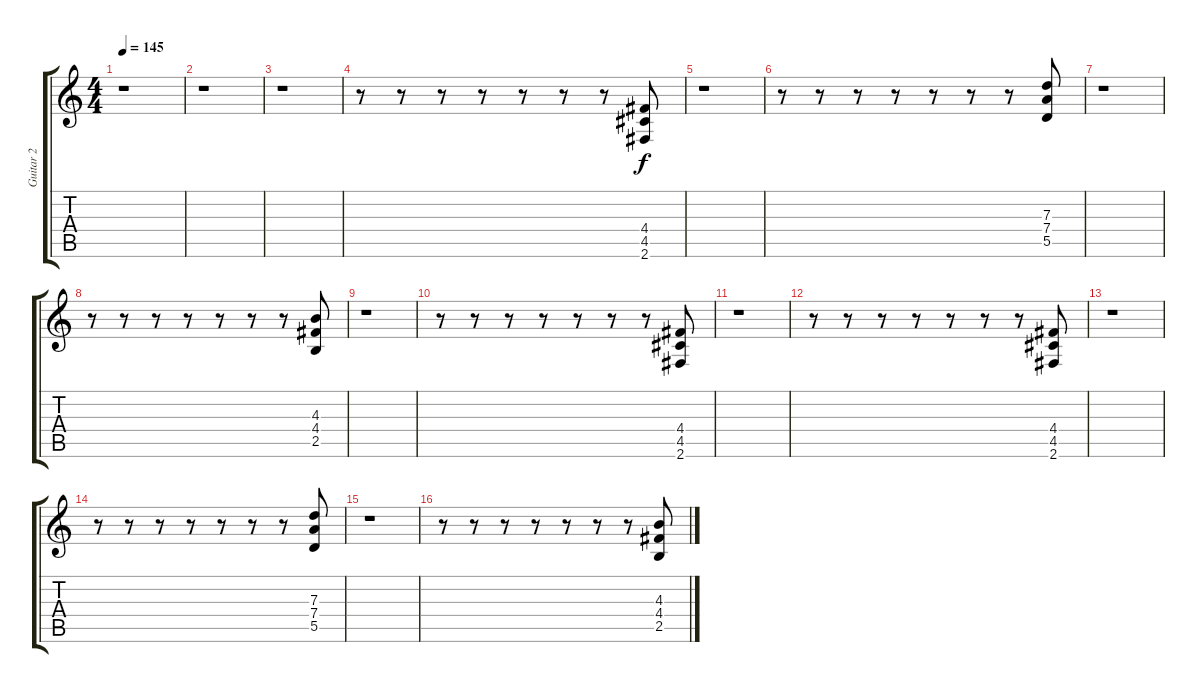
\track ("Guitar 2" "Guitar 2") {instrument distortionguitar}
\staff {score tabs}
\tuning (E4 B3 G3 D3 A2 E2) {hide}
\ts (4 4)
\tempo 145
\clef g2
\ks c
r.1{dy f instrument distortionguitar} |
r.1 |
r.1 |
r.8 r.8 r.8 r.8 r.8 r.8 r.8 (4.4 4.5 2.6).8 |
r.1 |
r.8 r.8 r.8 r.8 r.8 r.8 r.8 (7.3 7.4 5.5).8 |
r.1 |
r.8 r.8 r.8 r.8 r.8 r.8 r.8 (4.3 4.4 2.5).8 |
r.1 |
r.8 r.8 r.8 r.8 r.8 r.8 r.8 (4.4 4.5 2.6).8 |
r.1 |
r.8 r.8 r.8 r.8 r.8 r.8 r.8 (4.4 4.5 2.6).8 |
r.1 |
r.8 r.8 r.8 r.8 r.8 r.8 r.8 (7.3 7.4 5.5).8 |
r.1 |
r.8 r.8 r.8 r.8 r.8 r.8 r.8 (4.3 4.4 2.5).8
